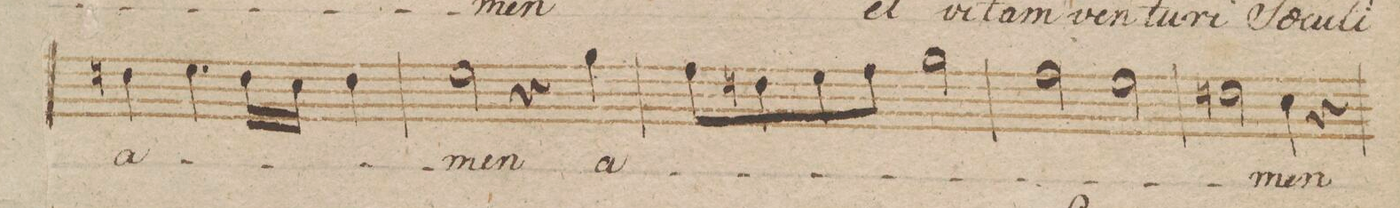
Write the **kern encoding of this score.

**kern	**text	**dynam
*I"Canto.	*	*
*clefC1	*	*
*k[b-]	*	*
*met(c)	*	*
*M4/4	*	*
4bn\	a-	.
4.cc\	.	.
16b\LL	.	.
16a\JJ	.	.
4b\	.	.
=234	=234	=234
2cc\	-men	.
4r	.	.
4ee\	a-	.
=235	=235	=235
8dd\L	.	.
8bn\	.	.
8cc\	.	.
8dd\J	.	.
2ee\	.	.
=236	=236	=236
2dd\	.	.
2cc\	.	.
=237	=237	=237
2bn\	.	.
4a\	-men	.
4r	.	.
=238	=238	=238
*-	*-	*-
